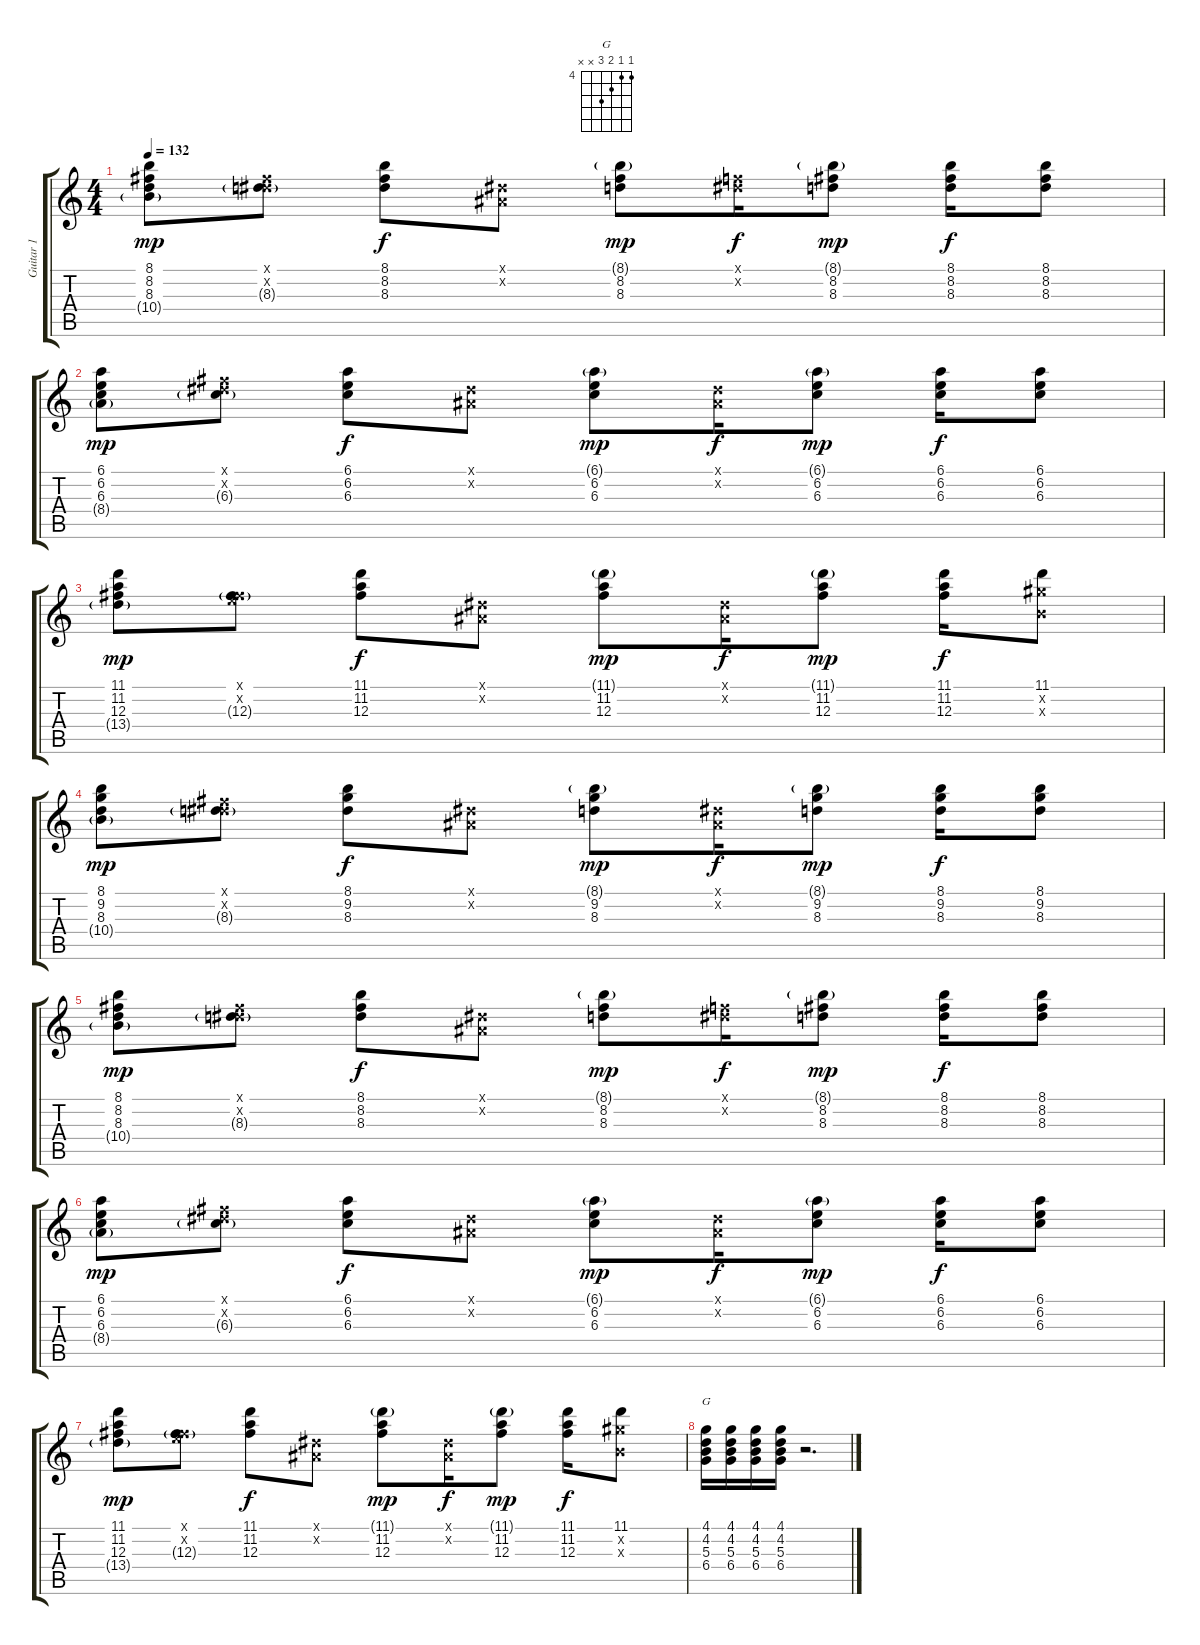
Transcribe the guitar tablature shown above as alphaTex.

\track ("Guitar 1" "Guitar 1") {instrument electricguitarmuted}
\staff {score tabs}
\tuning (Eb4 Bb3 Gb3 Db3 Ab2 Eb2) {hide}
\chord ("G" 4 4 5 6 x x) {firstfret 4}
\ts (4 4)
\tempo 132
\clef g2
\ks c
(8.1 8.2 8.3 10.4{g}).8{dy mp} (0.1{x} 8.2{x} 8.3{g}).8 (8.1 8.2 8.3).8{dy f} (0.1{x} 0.2{x}).8 (8.1{g} 8.2 8.3).8{dy mp} (0.1{x} 7.2{x}).16{dy f} (8.1{g} 8.2 8.3).8{dy mp} (8.1 8.2 8.3).16{dy f} (8.1 8.2 8.3).8 |
(6.1 6.2 6.3 8.4{g}).8{dy mp} (0.1{x} 8.2{x} 6.3{g}).8 (6.1 6.2 6.3).8{dy f} (0.1{x} 0.2{x}).8 (6.1{g} 6.2 6.3).8{dy mp} (0.1{x} 0.2{x}).16{dy f} (6.1{g} 6.2 6.3).8{dy mp} (6.1 6.2 6.3).16{dy f} (6.1 6.2 6.3).8 |
(11.1 11.2 12.3 13.4{g}).8{dy mp} (1.1{x} 8.2{x} 12.3{g}).8 (11.1 11.2 12.3).8{dy f} (0.1{x} 0.2{x}).8 (11.1{g} 11.2 12.3).8{dy mp} (0.1{x} 0.2{x}).16{dy f} (11.1{g} 11.2 12.3).8{dy mp} (11.1 11.2 12.3).16{dy f} (11.1 10.2{x} 5.3{x}).8 |
(8.1 9.2 8.3 10.4{g}).8{dy mp} (0.1{x} 8.2{x} 8.3{g}).8 (8.1 9.2 8.3).8{dy f} (0.1{x} 0.2{x}).8 (8.1{g} 9.2 8.3).8{dy mp} (0.1{x} 0.2{x}).16{dy f} (8.1{g} 9.2 8.3).8{dy mp} (8.1 9.2 8.3).16{dy f} (8.1 9.2 8.3).8 |
(8.1 8.2 8.3 10.4{g}).8{dy mp} (0.1{x} 8.2{x} 8.3{g}).8 (8.1 8.2 8.3).8{dy f} (0.1{x} 0.2{x}).8 (8.1{g} 8.2 8.3).8{dy mp} (0.1{x} 7.2{x}).16{dy f} (8.1{g} 8.2 8.3).8{dy mp} (8.1 8.2 8.3).16{dy f} (8.1 8.2 8.3).8 |
(6.1 6.2 6.3 8.4{g}).8{dy mp} (0.1{x} 8.2{x} 6.3{g}).8 (6.1 6.2 6.3).8{dy f} (0.1{x} 0.2{x}).8 (6.1{g} 6.2 6.3).8{dy mp} (0.1{x} 0.2{x}).16{dy f} (6.1{g} 6.2 6.3).8{dy mp} (6.1 6.2 6.3).16{dy f} (6.1 6.2 6.3).8 |
(11.1 11.2 12.3 13.4{g}).8{dy mp} (1.1{x} 8.2{x} 12.3{g}).8 (11.1 11.2 12.3).8{dy f} (0.1{x} 0.2{x}).8 (11.1{g} 11.2 12.3).8{dy mp} (0.1{x} 0.2{x}).16{dy f} (11.1{g} 11.2 12.3).8{dy mp} (11.1 11.2 12.3).16{dy f} (11.1 10.2{x} 5.3{x}).8 |
(4.1 4.2 5.3 6.4).16{ch "G"} (4.1 4.2 5.3 6.4).16 (4.1 4.2 5.3 6.4).16 (4.1 4.2 5.3 6.4).16 r.2{d}
